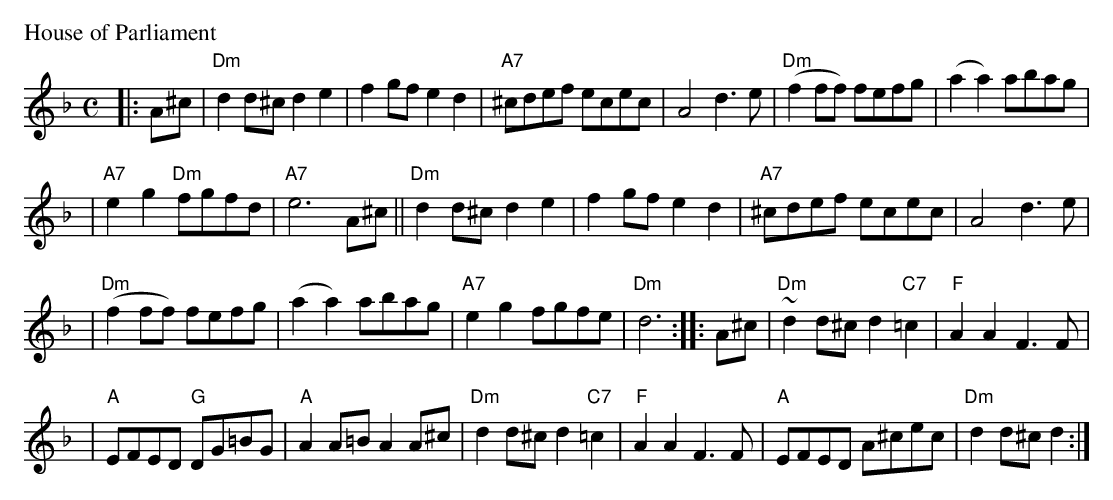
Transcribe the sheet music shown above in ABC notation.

X:1
P: House of Parliament
M: C
L: 1/8
K: Dm
|: A^c | "Dm"d2d^c d2e2 | f2gf e2d2 | "A7"^cdef ecec | A4 d3e | "Dm"(f2ff) fefg | (a2a2) abag |
| "A7"e2g2 "Dm"fgfd | "A7"e6 A^c || "Dm"d2d^c d2e2 | f2gf e2d2 | "A7"^cdef ecec | A4 d3e |
| "Dm"(f2ff) fefg | (a2a2) abag | "A7"e2g2 fgfe | "Dm"d6 :: A^c | "Dm"~d2d^c d2"C7"=c2 | "F"A2A2 F3F |
| "A"EFED "G"DG=BG | "A"A2A=B A2A^c | "Dm"d2d^c d2"C7"=c2 | "F"A2A2 F3F | "A"EFED A^cec | "Dm"d2d^c d2 :|
